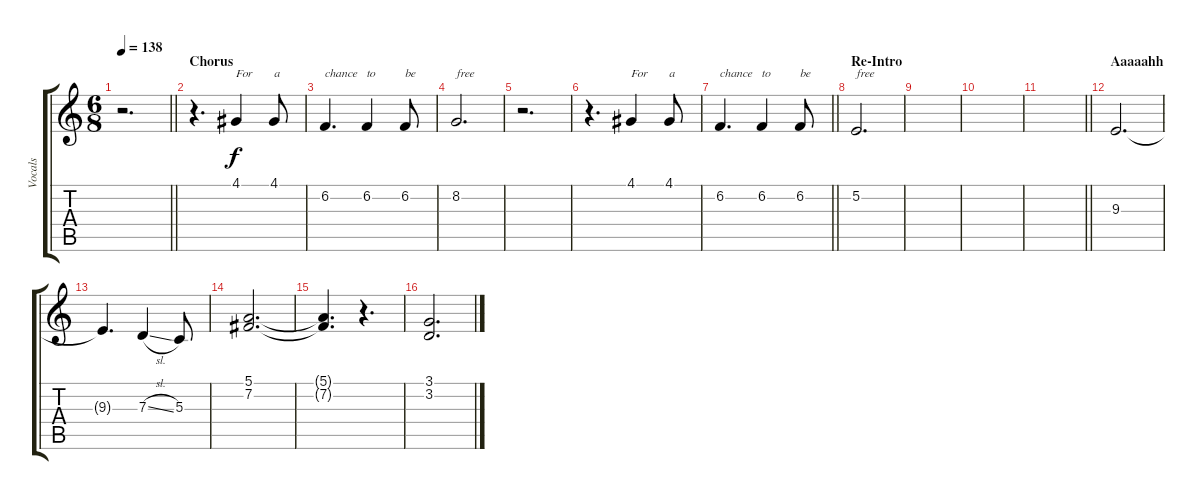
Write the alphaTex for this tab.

\track ("Vocals" "Vocals") {instrument altosax}
\staff {score tabs}
\tuning (E4 B3 G3 D3 A2 E2) {hide}
\ts (6 8)
\tempo 138
\clef g2
\barLineRight lightlight
\ks c
r.2{d dy f} |
\section ("" "Chorus")
r.4{d} 4.1.4{txt "For"} 4.1.8{txt "a"} |
6.2.4{d txt "chance"} 6.2.4{txt "to"} 6.2.8{txt "be"} |
8.2.2{d txt "free"} |
r.2{d} |
r.4{d} 4.1.4{txt "For"} 4.1.8{txt "a"} |
\barLineRight lightlight
6.2.4{d txt "chance"} 6.2.4{txt "to"} 6.2.8{txt "be"} |
\section ("" "Re-Intro")
5.2.2{d txt "free"} |
|
|
\barLineRight lightlight
|
\section ("" "Aaaaahh")
9.3.2{d} |
9.3{t}.4{d} 7.3{sl}.4 5.3.8 |
(5.1 7.2).2{d} |
(5.1{t} 7.2{t}).4{d} r.4{d} |
(3.1 3.2).2{d}
